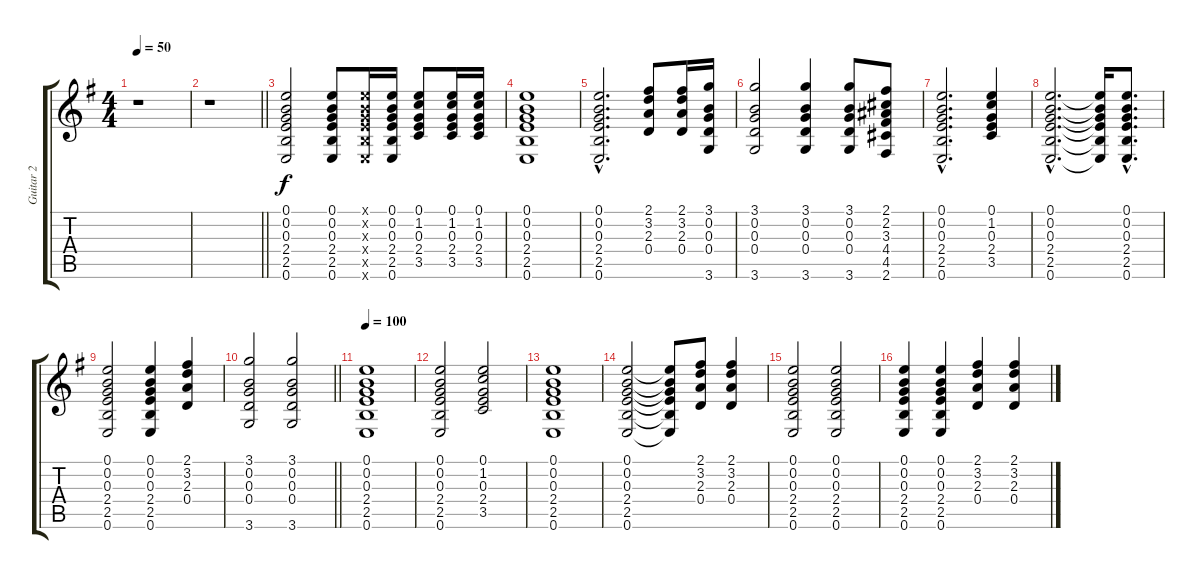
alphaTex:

\track ("Guitar 2" "Guitar 2") {instrument distortionguitar}
\staff {score tabs}
\tuning (E4 B3 G3 D3 A2 E2) {hide}
\ts (4 4)
\tempo 50
\clef g2
\ks g
r.1{dy f} |
\barLineRight lightlight
r.1 |
(0.1 0.2 0.3 2.4 2.5 0.6).2 (0.1 0.2 0.3 2.4 2.5 0.6).8 (0.1{x} 0.2{x} 0.3{x} 2.4{x} 2.5{x} 0.6{x}).16 (0.1 0.2 0.3 2.4 2.5 0.6).16 (0.1 1.2 0.3 2.4 3.5).8 (0.1 1.2 0.3 2.4 3.5).16 (0.1 1.2 0.3 2.4 3.5).16 |
(0.1 0.2 0.3 2.4 2.5 0.6).1 |
(0.1{hac} 0.2{hac} 0.3{hac} 2.4{hac} 2.5{hac} 0.6{hac}).2{d} (2.1 3.2 2.3 0.4).8 (2.1 3.2 2.3 0.4).16 (3.1 0.2 0.3 0.4 3.6).16 |
(3.1 0.2 0.3 0.4 3.6).2 (3.1 0.2 0.3 0.4 3.6).4 (3.1 0.2 0.3 0.4 3.6).8 (2.1 2.2 3.3 4.4 4.5 2.6).8 |
(0.1{hac} 0.2{hac} 0.3{hac} 2.4{hac} 2.5{hac} 0.6{hac}).2{d} (0.1 1.2 0.3 2.4 3.5).4 |
(0.1{hac} 0.2{hac} 0.3{hac} 2.4{hac} 2.5{hac} 0.6{hac}).2{d} (0.1{t} 0.2{t} 0.3{t} 2.4{t} 2.5{t} 0.6{t}).16 (0.1{hac} 0.2{hac} 0.3{hac} 2.4{hac} 2.5{hac} 0.6{hac}).8{d} |
(0.1 0.2 0.3 2.4 2.5 0.6).2 (0.1 0.2 0.3 2.4 2.5 0.6).4 (2.1 3.2 2.3 0.4).4 |
\barLineRight lightlight
(3.1 0.2 0.3 0.4 3.6).2 (3.1 0.2 0.3 0.4 3.6).2 |
\tempo 100
(0.1 0.2 0.3 2.4 2.5 0.6).1 |
(0.1 0.2 0.3 2.4 2.5 0.6).2 (0.1 1.2 0.3 2.4 3.5).2 |
(0.1 0.2 0.3 2.4 2.5 0.6).1 |
(0.1 0.2 0.3 2.4 2.5 0.6).2 (0.1{t} 0.2{t} 0.3{t} 2.4{t} 2.5{t} 0.6{t}).8 (2.1 3.2 2.3 0.4).8 (2.1 3.2 2.3 0.4).4 |
(0.1 0.2 0.3 2.4 2.5 0.6).2 (0.1 0.2 0.3 2.4 2.5 0.6).2 |
(0.1 0.2 0.3 2.4 2.5 0.6).4 (0.1 0.2 0.3 2.4 2.5 0.6).4 (2.1 3.2 2.3 0.4).4 (2.1 3.2 2.3 0.4).4
